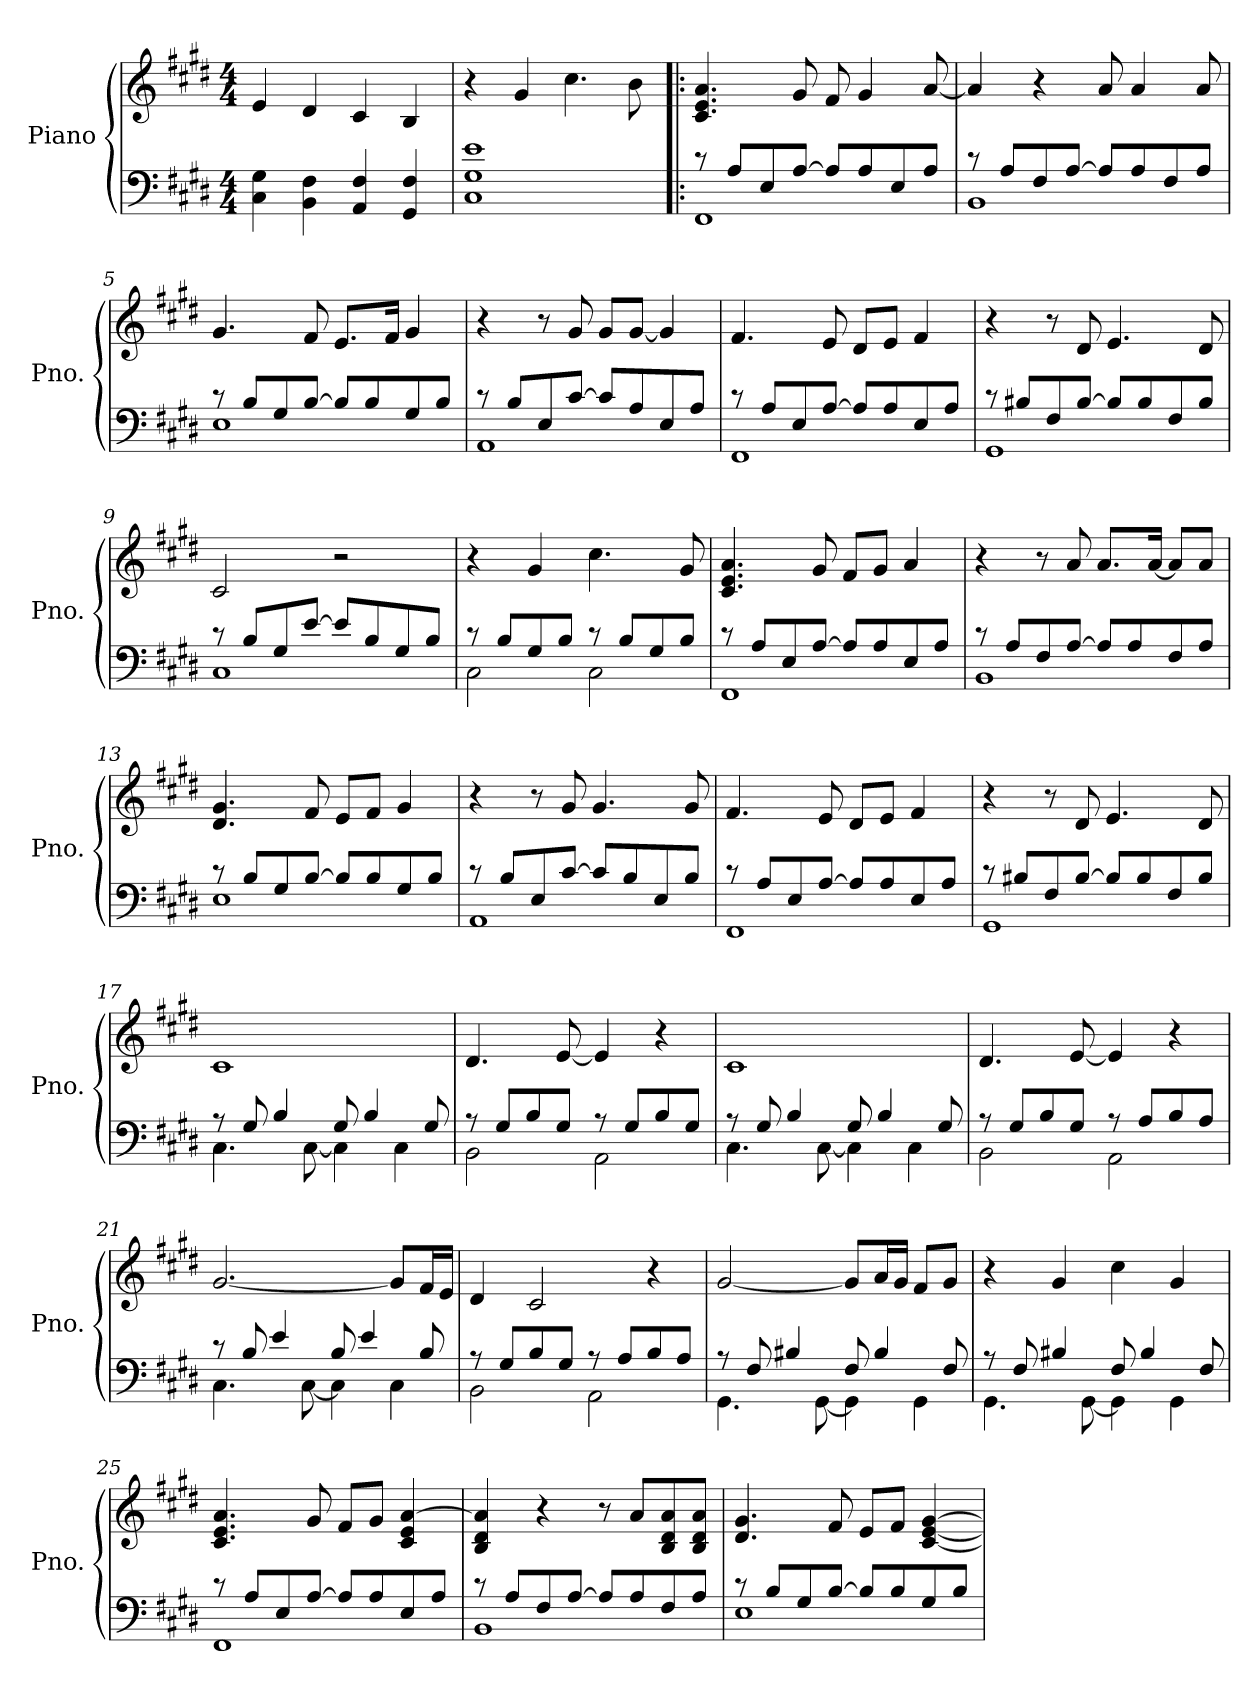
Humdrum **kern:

**kern	**kern
*part1	*part1
*staff2	*staff1
*I"Piano	*
*I'Pno.	*
*clefF4	*clefG2
*k[f#c#g#d#]	*k[f#c#g#d#]
*M4/4	*M4/4
*MM106	*MM106
=1	=1
4C#\ 4G#\	4e/
4BB\ 4F#\	4d#/
4AA/ 4F#/	4c#/
4GG#/ 4F#/	4B/
=2	=2
1C# 1G# 1e	4r
.	4g#/
.	4.cc#\
.	8b\
=3!|:	=3!|:
*^	*
8r	1FF#	4.c#/ 4.e/ 4.a/
8A/L	.	.
8E/	.	.
[8A/J	.	8g#/
8A/L]	.	8f#/
8A/	.	4g#/
8E/	.	.
8A/J	.	[8a/
=4	=4	=4
8r	1BB	4a/]
8A/L	.	.
8F#/	.	4r
[8A/J	.	.
8A/L]	.	8a/
8A/	.	4a/
8F#/	.	.
8A/J	.	8a/
=5	=5	=5
8r	1E	4.g#/
8B/L	.	.
8G#/	.	.
[8B/J	.	8f#/
8B/L]	.	8.e/L
8B/	.	.
.	.	16f#/Jk
8G#/	.	4g#/
8B/J	.	.
!!LO:LB:g=z
=6	=6	=6
8r	1AA	4r
8B/L	.	.
8E/	.	8r
[8c#/J	.	8g#/
8c#/L]	.	8g#/L
8A/	.	[8g#/J
8E/	.	4g#/]
8A/J	.	.
=7	=7	=7
8r	1FF#	4.f#/
8A/L	.	.
8E/	.	.
[8A/J	.	8e/
8A/L]	.	8d#/L
8A/	.	8e/J
8E/	.	4f#/
8A/J	.	.
=8	=8	=8
8r	1GG#	4r
8B#X/L	.	.
8F#/	.	8r
[8B#/J	.	8d#/
8B#/L]	.	4.e/
8B#/	.	.
8F#/	.	.
8B#/J	.	8d#/
=9	=9	=9
8r	1C#	2c#/
8B/L	.	.
8G#/	.	.
[8e/J	.	.
8e/L]	.	2r
8B/	.	.
8G#/	.	.
8B/J	.	.
!!LO:LB:g=z
=10	=10	=10
8r	2C#\	4r
8B/L	.	.
8G#/	.	4g#/
8B/J	.	.
8r	2C#\	4.cc#\
8B/L	.	.
8G#/	.	.
8B/J	.	8g#/
=11	=11	=11
8r	1FF#	4.c#/ 4.e/ 4.a/
8A/L	.	.
8E/	.	.
[8A/J	.	8g#/
8A/L]	.	8f#/L
8A/	.	8g#/J
8E/	.	4a/
8A/J	.	.
=12	=12	=12
8r	1BB	4r
8A/L	.	.
8F#/	.	8r
[8A/J	.	8a/
8A/L]	.	8.a/L
8A/	.	.
.	.	[16a/Jk
8F#/	.	8a/L]
8A/J	.	8a/J
=13	=13	=13
8r	1E	4.d#/ 4.g#/
8B/L	.	.
8G#/	.	.
[8B/J	.	8f#/
8B/L]	.	8e/L
8B/	.	8f#/J
8G#/	.	4g#/
8B/J	.	.
!!LO:LB:g=z
=14	=14	=14
8r	1AA	4r
8B/L	.	.
8E/	.	8r
[8c#/J	.	8g#/
8c#/L]	.	4.g#/
8B/	.	.
8E/	.	.
8B/J	.	8g#/
=15	=15	=15
8r	1FF#	4.f#/
8A/L	.	.
8E/	.	.
[8A/J	.	8e/
8A/L]	.	8d#/L
8A/	.	8e/J
8E/	.	4f#/
8A/J	.	.
=16	=16	=16
8r	1GG#	4r
8B#X/L	.	.
8F#/	.	8r
[8B#/J	.	8d#/
8B#/L]	.	4.e/
8B#/	.	.
8F#/	.	.
8B#/J	.	8d#/
=17	=17	=17
8r	4.C#\	1c#
8G#/	.	.
4B/	.	.
.	[8C#\	.
8G#/	4C#\]	.
4B/	.	.
.	4C#\	.
8G#/	.	.
!!LO:LB:g=z
=18	=18	=18
8r	2BB\	4.d#/
8G#/L	.	.
8B/	.	.
8G#/J	.	[8e/
8r	2AA\	4e/]
8G#/L	.	.
8B/	.	4r
8G#/J	.	.
=19	=19	=19
8r	4.C#\	1c#
8G#/	.	.
4B/	.	.
.	[8C#\	.
8G#/	4C#\]	.
4B/	.	.
.	4C#\	.
8G#/	.	.
=20	=20	=20
8r	2BB\	4.d#/
8G#/L	.	.
8B/	.	.
8G#/J	.	[8e/
8r	2AA\	4e/]
8A/L	.	.
8B/	.	4r
8A/J	.	.
=21	=21	=21
8r	4.C#\	[2.g#/
8B/	.	.
4e/	.	.
.	[8C#\	.
8B/	4C#\]	.
4e/	.	.
.	4C#\	8g#/L]
8B/	.	16f#/L
.	.	16e/JJ
!!LO:PB:g=z
=22	=22	=22
8r	2BB\	4d#/
8G#/L	.	.
8B/	.	2c#/
8G#/J	.	.
8r	2AA\	.
8A/L	.	.
8B/	.	4r
8A/J	.	.
=23	=23	=23
8r	4.GG#\	[2g#/
8F#/	.	.
4B#X/	.	.
.	[8GG#\	.
8F#/	4GG#\]	8g#/L]
4B#/	.	16a/L
.	.	16g#/JJ
.	4GG#\	8f#/L
8F#/	.	8g#/J
=24	=24	=24
8r	4.GG#\	4r
8F#/	.	.
4B#X/	.	4g#/
.	[8GG#\	.
8F#/	4GG#\]	4cc#\
4B#/	.	.
.	4GG#\	4g#/
8F#/	.	.
=25	=25	=25
8r	1FF#	4.c#/ 4.e/ 4.a/
8A/L	.	.
8E/	.	.
[8A/J	.	8g#/
8A/L]	.	8f#/L
8A/	.	8g#/J
8E/	.	4c#/ 4e/ [4a/
8A/J	.	.
!!LO:LB:g=z
=26	=26	=26
8r	1BB	4B/ 4d#/ 4a/]
8A/L	.	.
8F#/	.	4r
[8A/J	.	.
8A/L]	.	8r
8A/	.	8a/L
8F#/	.	8B/ 8d#/ 8a/
8A/J	.	8B/ 8d#/ 8a/J
=27	=27	=27
8r	1E	4.d#/ 4.g#/
8B/L	.	.
8G#/	.	.
[8B/J	.	8f#/
8B/L]	.	8e/L
8B/	.	8f#/J
8G#/	.	[4c#/ [4e/ [4g#/
8B/J	.	.
*v	*v	*
=	=
*-	*-
